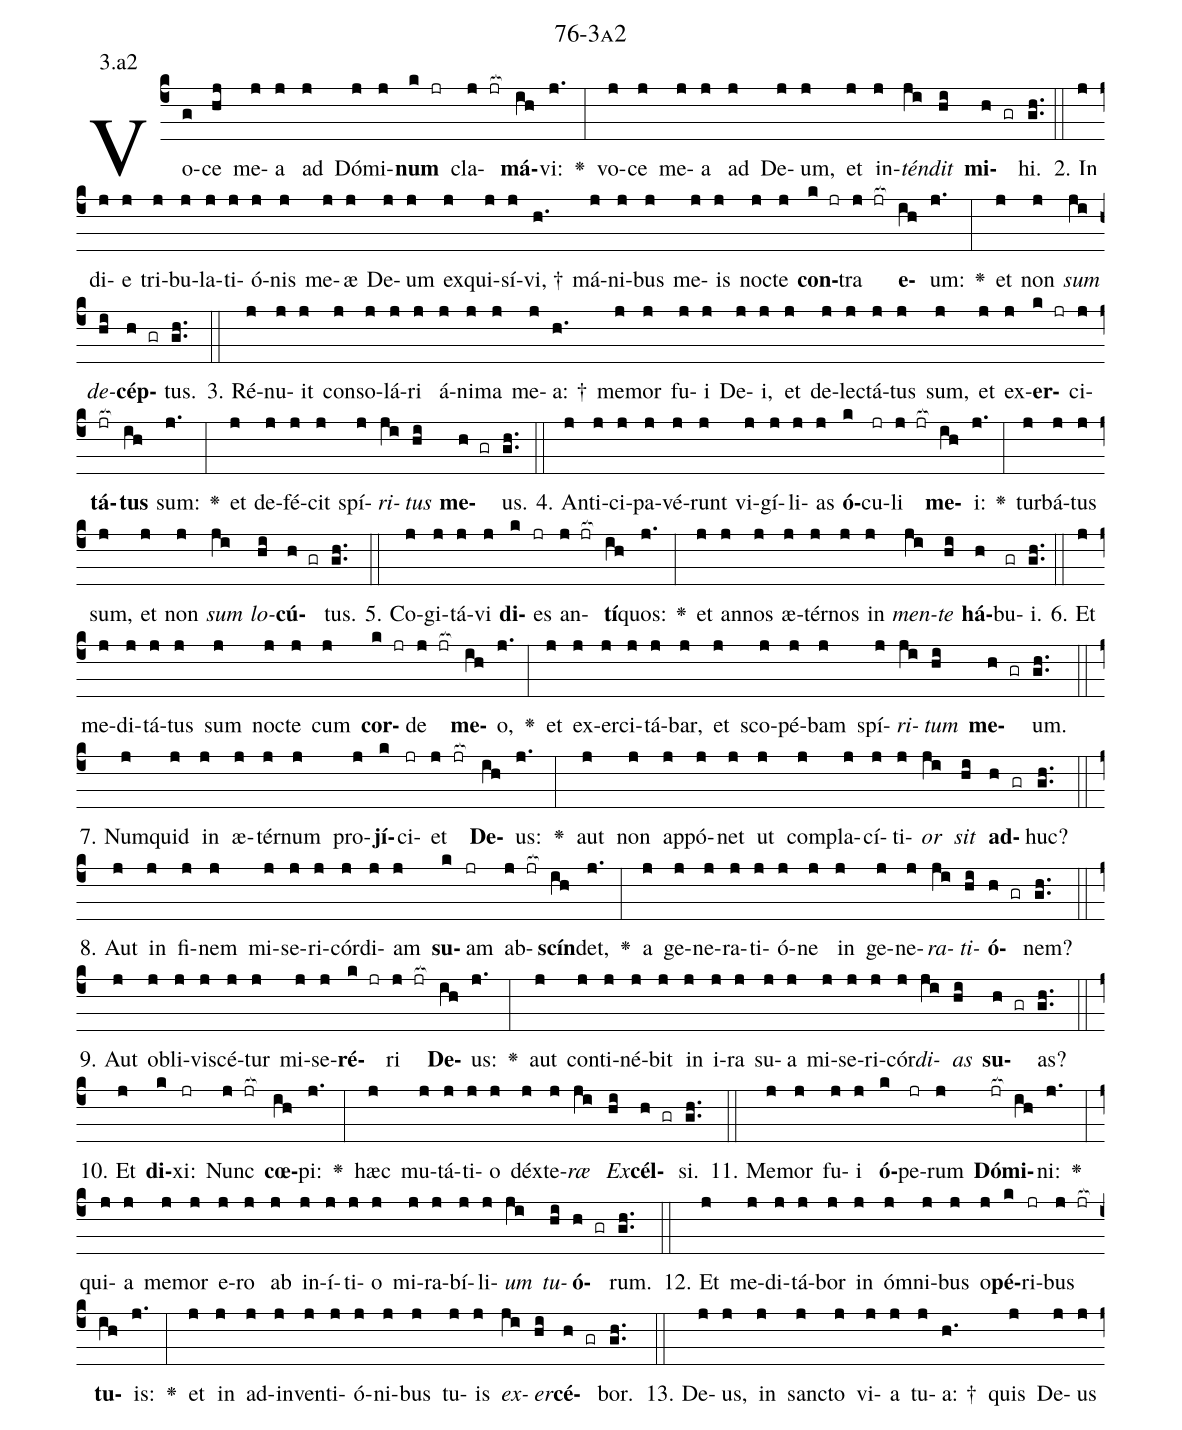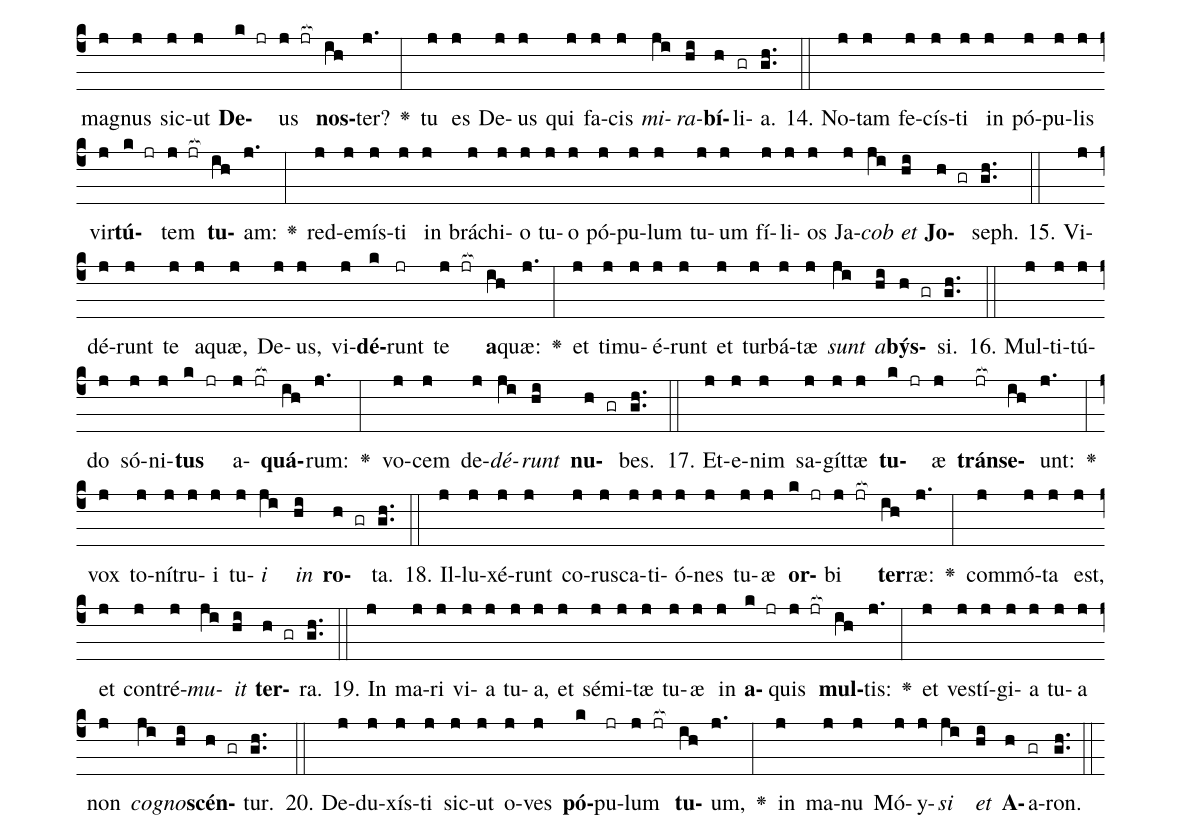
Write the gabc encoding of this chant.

name: 76-3a2;
annotation: 3.a2;
%%
(c4)Vo(g)ce(hj) me(j)a(j) ad(j) Dó(j)mi(j)<b>num</b>(k jr) cla(j jr[ocb:1{])<b>má</b>(ih[ocb:0}])vi:(j.) <v>\greheightstar</v>(:) vo(j)ce(j) me(j)a(j) ad(j) De(j)um,(j) et(j) in(j)<i>tén</i>(ji)<i>dit</i>(hi) <b>mi</b>(h gr)hi.(gh..) (::)
2. In(j) di(j)e(j) tri(j)bu(j)la(j)ti(j)ó(j)nis(j) me(j)æ(j) De(j)um(j) ex(j)qui(j)sí(j)vi, †(h.) má(j)ni(j)bus(j) me(j)is(j) noc(j)te(j) <b>con</b>(k jr)tra(j jr[ocb:1{]) <b>e</b>(ih[ocb:0}])um:(j.) <v>\greheightstar</v>(:) et(j) non(j) <i>sum</i>(ji) <i>de</i>(hi)<b>cép</b>(h gr)tus.(gh..) (::)
3. Ré(j)nu(j)it(j) con(j)so(j)lá(j)ri(j) á(j)ni(j)ma(j) me(j)a: †(h.) me(j)mor(j) fu(j)i(j) De(j)i,(j) et(j) de(j)lec(j)tá(j)tus(j) sum,(j) et(j) ex(j)<b>er</b>(k jr)ci(j)<b>tá</b>(jr[ocb:1{])<b>tus</b>(ih[ocb:0}]) sum:(j.) <v>\greheightstar</v>(:) et(j) de(j)fé(j)cit(j) spí(j)<i>ri</i>(ji)<i>tus</i>(hi) <b>me</b>(h gr)us.(gh..) (::)
4. An(j)ti(j)ci(j)pa(j)vé(j)runt(j) vi(j)gí(j)li(j)as(j) <b>ó</b>(k)cu(jr)li(j jr[ocb:1{]) <b>me</b>(ih[ocb:0}])i:(j.) <v>\greheightstar</v>(:) tur(j)bá(j)tus(j) sum,(j) et(j) non(j) <i>sum</i>(ji) <i>lo</i>(hi)<b>cú</b>(h gr)tus.(gh..) (::)
5. Co(j)gi(j)tá(j)vi(j) <b>di</b>(k)es(jr) an(j jr[ocb:1{])<b>tí</b>(ih[ocb:0}])quos:(j.) <v>\greheightstar</v>(:) et(j) an(j)nos(j) æ(j)tér(j)nos(j) in(j) <i>men</i>(ji)<i>te</i>(hi) <b>há</b>(h)bu(gr)i.(gh..) (::)
6. Et(j) me(j)di(j)tá(j)tus(j) sum(j) noc(j)te(j) cum(j) <b>cor</b>(k jr)de(j jr[ocb:1{]) <b>me</b>(ih[ocb:0}])o,(j.) <v>\greheightstar</v>(:) et(j) ex(j)er(j)ci(j)tá(j)bar,(j) et(j) sco(j)pé(j)bam(j) spí(j)<i>ri</i>(ji)<i>tum</i>(hi) <b>me</b>(h gr)um.(gh..) (::)
7. Num(j)quid(j) in(j) æ(j)tér(j)num(j) pro(j)<b>jí</b>(k)ci(jr)et(j jr[ocb:1{]) <b>De</b>(ih[ocb:0}])us:(j.) <v>\greheightstar</v>(:) aut(j) non(j) ap(j)pó(j)net(j) ut(j) com(j)pla(j)cí(j)ti(j)<i>or</i>(ji) <i>sit</i>(hi) <b>ad</b>(h gr)huc?(gh..) (::)
8. Aut(j) in(j) fi(j)nem(j) mi(j)se(j)ri(j)cór(j)di(j)am(j) <b>su</b>(k)am(jr) ab(j jr[ocb:1{])<b>scín</b>(ih[ocb:0}])det,(j.) <v>\greheightstar</v>(:) a(j) ge(j)ne(j)ra(j)ti(j)ó(j)ne(j) in(j) ge(j)ne(j)<i>ra</i>(ji)<i>ti</i>(hi)<b>ó</b>(h gr)nem?(gh..) (::)
9. Aut(j) ob(j)li(j)vi(j)scé(j)tur(j) mi(j)se(j)<b>ré</b>(k jr)ri(j jr[ocb:1{]) <b>De</b>(ih[ocb:0}])us:(j.) <v>\greheightstar</v>(:) aut(j) con(j)ti(j)né(j)bit(j) in(j) i(j)ra(j) su(j)a(j) mi(j)se(j)ri(j)cór(j)<i>di</i>(ji)<i>as</i>(hi) <b>su</b>(h gr)as?(gh..) (::)
10. Et(j) <b>di</b>(k)xi:(jr) Nunc(j jr[ocb:1{]) <b>cœ</b>(ih[ocb:0}])pi:(j.) <v>\greheightstar</v>(:) hæc(j) mu(j)tá(j)ti(j)o(j) déx(j)te(j)<i>ræ</i>(ji) <i>Ex</i>(hi)<b>cél</b>(h gr)si.(gh..) (::)
11. Me(j)mor(j) fu(j)i(j) <b>ó</b>(k)pe(jr)rum(j) <b>Dó</b>(jr[ocb:1{])<b>mi</b>(ih[ocb:0}])ni:(j.) <v>\greheightstar</v>(:) qui(j)a(j) me(j)mor(j) e(j)ro(j) ab(j) in(j)í(j)ti(j)o(j) mi(j)ra(j)bí(j)li(j)<i>um</i>(ji) <i>tu</i>(hi)<b>ó</b>(h gr)rum.(gh..) (::)
12. Et(j) me(j)di(j)tá(j)bor(j) in(j) óm(j)ni(j)bus(j) o(j)<b>pé</b>(k)ri(jr)bus(j jr[ocb:1{]) <b>tu</b>(ih[ocb:0}])is:(j.) <v>\greheightstar</v>(:) et(j) in(j) ad(j)in(j)ven(j)ti(j)ó(j)ni(j)bus(j) tu(j)is(j) <i>ex</i>(ji)<i>er</i>(hi)<b>cé</b>(h gr)bor.(gh..) (::)
13. De(j)us,(j) in(j) sanc(j)to(j) vi(j)a(j) tu(j)a: †(h.) quis(j) De(j)us(j) ma(j)gnus(j) sic(j)ut(j) <b>De</b>(k jr)us(j jr[ocb:1{]) <b>nos</b>(ih[ocb:0}])ter?(j.) <v>\greheightstar</v>(:) tu(j) es(j) De(j)us(j) qui(j) fa(j)cis(j) <i>mi</i>(ji)<i>ra</i>(hi)<b>bí</b>(h)li(gr)a.(gh..) (::)
14. No(j)tam(j) fe(j)cís(j)ti(j) in(j) pó(j)pu(j)lis(j) vir(j)<b>tú</b>(k jr)tem(j jr[ocb:1{]) <b>tu</b>(ih[ocb:0}])am:(j.) <v>\greheightstar</v>(:) red(j)e(j)mís(j)ti(j) in(j) brá(j)chi(j)o(j) tu(j)o(j) pó(j)pu(j)lum(j) tu(j)um(j) fí(j)li(j)os(j) Ja(j)<i>cob</i>(ji) <i>et</i>(hi) <b>Jo</b>(h gr)seph.(gh..) (::)
15. Vi(j)dé(j)runt(j) te(j) a(j)quæ,(j) De(j)us,(j) vi(j)<b>dé</b>(k)runt(jr) te(j jr[ocb:1{]) <b>a</b>(ih[ocb:0}])quæ:(j.) <v>\greheightstar</v>(:) et(j) ti(j)mu(j)é(j)runt(j) et(j) tur(j)bá(j)tæ(j) <i>sunt</i>(ji) <i>a</i>(hi)<b>býs</b>(h gr)si.(gh..) (::)
16. Mul(j)ti(j)tú(j)do(j) só(j)ni(j)<b>tus</b>(k jr) a(j jr[ocb:1{])<b>quá</b>(ih[ocb:0}])rum:(j.) <v>\greheightstar</v>(:) vo(j)cem(j) de(j)<i>dé</i>(ji)<i>runt</i>(hi) <b>nu</b>(h gr)bes.(gh..) (::)
17. Et(j)e(j)nim(j) sa(j)gít(j)tæ(j) <b>tu</b>(k jr)æ(j) <b>tráns</b>(jr[ocb:1{])<b>e</b>(ih[ocb:0}])unt:(j.) <v>\greheightstar</v>(:) vox(j) to(j)ní(j)tru(j)i(j) tu(j)<i>i</i>(ji) <i>in</i>(hi) <b>ro</b>(h gr)ta.(gh..) (::)
18. Il(j)lu(j)xé(j)runt(j) co(j)rus(j)ca(j)ti(j)ó(j)nes(j) tu(j)æ(j) <b>or</b>(k jr)bi(j jr[ocb:1{]) <b>ter</b>(ih[ocb:0}])ræ:(j.) <v>\greheightstar</v>(:) com(j)mó(j)ta(j) est,(j) et(j) con(j)tré(j)<i>mu</i>(ji)<i>it</i>(hi) <b>ter</b>(h gr)ra.(gh..) (::)
19. In(j) ma(j)ri(j) vi(j)a(j) tu(j)a,(j) et(j) sé(j)mi(j)tæ(j) tu(j)æ(j) in(j) <b>a</b>(k jr)quis(j jr[ocb:1{]) <b>mul</b>(ih[ocb:0}])tis:(j.) <v>\greheightstar</v>(:) et(j) ves(j)tí(j)gi(j)a(j) tu(j)a(j) non(j) <i>co</i>(ji)<i>gno</i>(hi)<b>scén</b>(h gr)tur.(gh..) (::)
20. De(j)du(j)xís(j)ti(j) sic(j)ut(j) o(j)ves(j) <b>pó</b>(k)pu(jr)lum(j jr[ocb:1{]) <b>tu</b>(ih[ocb:0}])um,(j.) <v>\greheightstar</v>(:) in(j) ma(j)nu(j) Mó(j)y(j)<i>si</i>(ji) <i>et</i>(hi) <b>A</b>(h)a(gr)ron.(gh..) (::)
